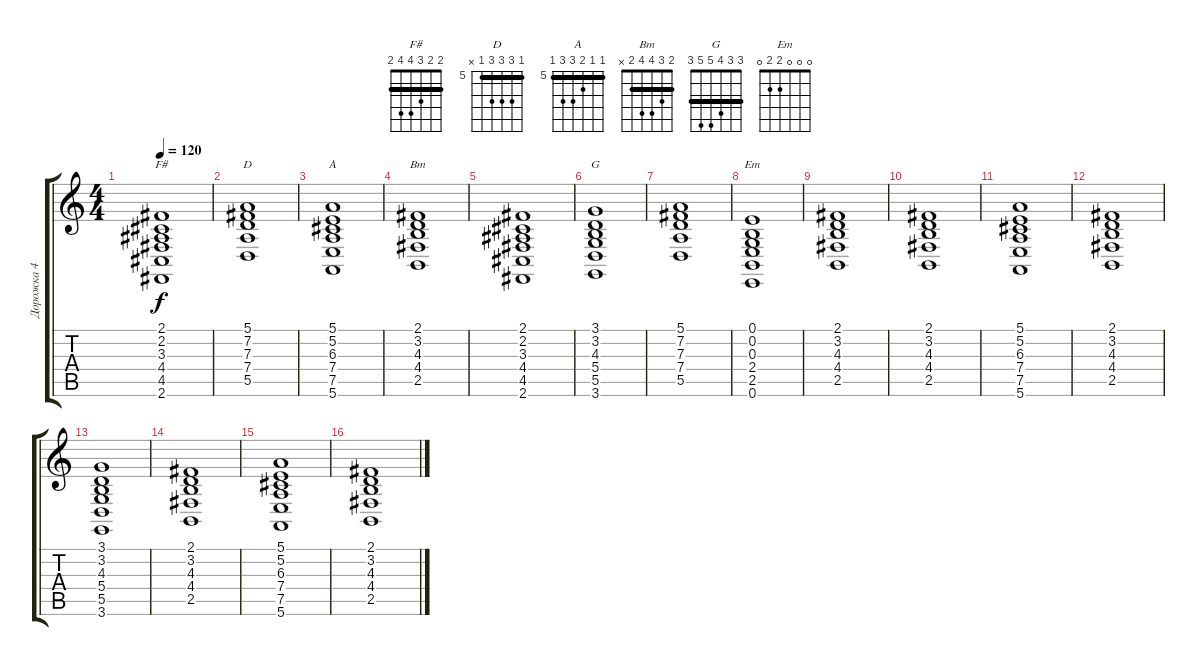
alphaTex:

\track ("Дорожка 4" "Дорожка 4") {instrument acousticgrandpiano}
\staff {score tabs}
\tuning (E4 B3 G3 D3 A2 E2) {hide}
\chord ("F#" 2 2 3 4 4 2) {barre 2}
\chord ("D" 5 7 7 7 5 x) {firstfret 5 barre 5}
\chord ("A" 5 5 6 7 7 5) {firstfret 5 barre 5}
\chord ("Bm" 2 3 4 4 2 x) {barre 2}
\chord ("G" 3 3 4 5 5 3) {barre 3}
\chord ("Em" 0 0 0 2 2 0)
\ts (4 4)
\tempo 120
\clef g2
\ks c
(2.1 2.2 3.3 4.4 4.5 2.6).1{ch "F#" dy f} |
(5.1 7.2 7.3 7.4 5.5).1{ch "D"} |
(5.1 5.2 6.3 7.4 7.5 5.6).1{ch "A"} |
(2.1 3.2 4.3 4.4 2.5).1{ch "Bm"} |
(2.1 2.2 3.3 4.4 4.5 2.6).1 |
(3.1 3.2 4.3 5.4 5.5 3.6).1{ch "G"} |
(5.1 7.2 7.3 7.4 5.5).1 |
(0.1 0.2 0.3 2.4 2.5 0.6).1{ch "Em"} |
(2.1 3.2 4.3 4.4 2.5).1 |
(2.1 3.2 4.3 4.4 2.5).1 |
(5.1 5.2 6.3 7.4 7.5 5.6).1 |
(2.1 3.2 4.3 4.4 2.5).1 |
(3.1 3.2 4.3 5.4 5.5 3.6).1 |
(2.1 3.2 4.3 4.4 2.5).1 |
(5.1 5.2 6.3 7.4 7.5 5.6).1 |
(2.1 3.2 4.3 4.4 2.5).1
